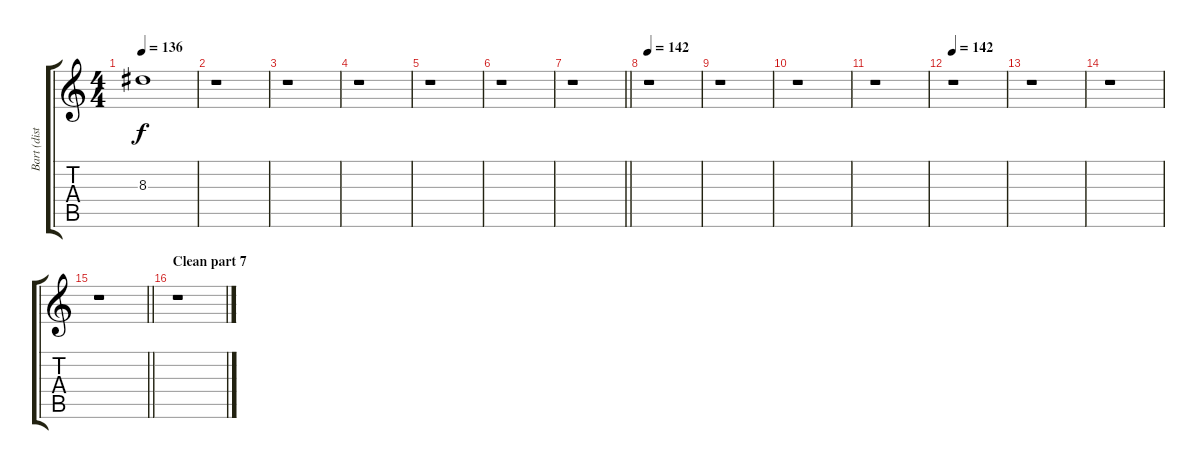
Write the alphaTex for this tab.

\track ("Bart (distortion)" "Bart (dist") {instrument distortionguitar}
\staff {score tabs}
\tuning (E4 B3 G3 D3 A2 E2) {hide}
\ts (4 4)
\tempo 136
\clef g2
\ks c
8.3{t}.1{dy f} |
r.1 |
r.1 |
r.1 |
r.1 |
r.1 |
\barLineRight lightlight
r.1 |
\tempo 142
r.1 |
r.1 |
r.1 |
r.1 |
\tempo 142
r.1 |
r.1 |
r.1 |
\barLineRight lightlight
r.1 |
\section ("" "Clean part 7")
r.1
